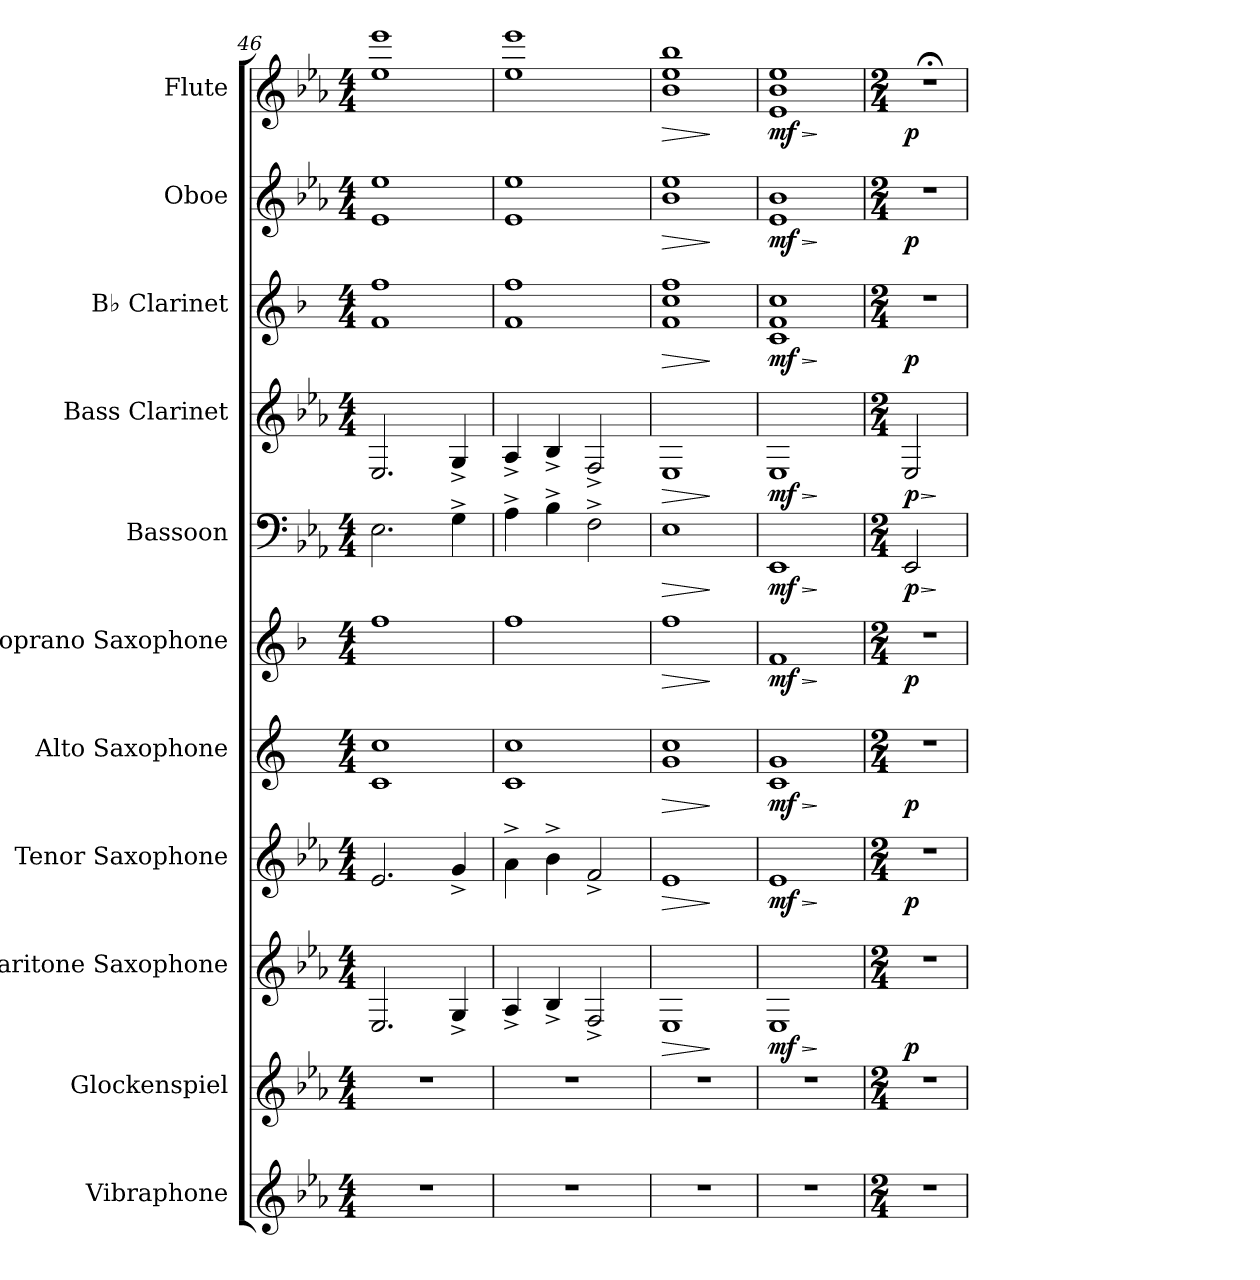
**kern	**kern	**kern	**dynam	**kern	**dynam	**kern	**dynam	**kern	**dynam	**kern	**dynam	**kern	**dynam	**kern	**dynam	**kern	**dynam	**kern	**dynam
*part11	*part10	*part9	*part9	*part8	*part8	*part7	*part7	*part6	*part6	*part5	*part5	*part4	*part4	*part3	*part3	*part2	*part2	*part1	*part1
*staff11	*staff10	*staff9	*staff9	*staff8	*staff8	*staff7	*staff7	*staff6	*staff6	*staff5	*staff5	*staff4	*staff4	*staff3	*staff3	*staff2	*staff2	*staff1	*staff1
*I"Vibraphone	*I"Glockenspiel	*I"Baritone Saxophone	*	*I"Tenor Saxophone	*	*I"Alto Saxophone	*	*I"Soprano Saxophone	*	*I"Bassoon	*	*I"Bass Clarinet	*	*I"B♭ Clarinet	*	*I"Oboe	*	*I"Flute	*
*I'Vib.	*I'Glk.	*I'Bar. Sax.	*	*I'T. Sax.	*	*I'A. Sax.	*	*I'S. Sax.	*	*I'Bsn.	*	*I'B. Cl.	*	*I'B♭ Cl.	*	*I'Ob.	*	*I'Fl.	*
*clefG2	*clefG2	*clefG2	*	*clefG2	*	*clefG2	*	*clefG2	*	*clefF4	*	*clefG2	*	*clefG2	*	*clefG2	*	*clefG2	*
*	*ITrd-14c-24	*ITrd12c21	*	*ITrd8c14	*	*ITrd5c9	*	*ITrd1c2	*	*	*	*ITrd8c14	*	*ITrd1c2	*	*	*	*	*
*k[b-e-a-]	*k[b-e-a-]	*k[b-e-a-]	*	*k[b-e-a-]	*	*k[b-e-a-]	*	*k[b-e-a-]	*	*k[b-e-a-]	*	*k[b-e-a-]	*	*k[b-e-a-]	*	*k[b-e-a-]	*	*k[b-e-a-]	*
*M4/4	*M4/4	*M4/4	*	*M4/4	*	*M4/4	*	*M4/4	*	*M4/4	*	*M4/4	*	*M4/4	*	*M4/4	*	*M4/4	*
=46	=46	=46	=46	=46	=46	=46	=46	=46	=46	=46	=46	=46	=46	=46	=46	=46	=46	=46	=46
1r	1r	2.EE-/	.	2.E-/	.	1E- 1e-	.	1ee-	.	2.E-\	.	2.EE-/	.	1e- 1ee-	.	1e- 1ee-	.	1ee- 1eee-	.
.	.	4GG^/	.	4G^/	.	.	.	.	.	4G^\	.	4GG^/	.	.	.	.	.	.	.
=47	=47	=47	=47	=47	=47	=47	=47	=47	=47	=47	=47	=47	=47	=47	=47	=47	=47	=47	=47
1r	1r	4AA-^/	.	4A-^\	.	1E- 1e-	.	1ee-	.	4A-^\	.	4AA-^/	.	1e- 1ee-	.	1e- 1ee-	.	1ee- 1eee-	.
.	.	4BB-^/	.	4B-^\	.	.	.	.	.	4B-^\	.	4BB-^/	.	.	.	.	.	.	.
.	.	2FF^/	.	2F^/	.	.	.	.	.	2F^\	.	2FF^/	.	.	.	.	.	.	.
!!LO:PB:g=z
=48	=48	=48	=48	=48	=48	=48	=48	=48	=48	=48	=48	=48	=48	=48	=48	=48	=48	=48	=48
!	!	!	!LO:HP:b	!	!LO:HP:b	!	!LO:HP:b	!	!LO:HP:b	!	!LO:HP:b	!	!LO:HP:b	!	!LO:HP:b	!	!LO:HP:b	!	!LO:HP:b
1r	1r	1EE-	>	1E-	>	1B- 1e-	>	1ee-	>	1E-	>	1EE-	>	1e- 1b- 1ee-	>	1b- 1ee-	>	1b- 1ee- 1bb-	>
.	.	.	]	.	]	.	]	.	]	.	]	.	]	.	]	.	]	.	]
=49	=49	=49	=49	=49	=49	=49	=49	=49	=49	=49	=49	=49	=49	=49	=49	=49	=49	=49	=49
!	!	!	!LO:HP:b	!	!LO:HP:b	!	!LO:HP:b	!	!LO:HP:b	!	!LO:HP:b	!	!LO:HP:b	!	!LO:HP:b	!	!LO:HP:b	!	!LO:HP:b
!	!	!	!LO:DY:n=1:b	!	!LO:DY:n=1:b	!	!LO:DY:n=1:b	!	!LO:DY:n=1:b	!	!LO:DY:n=1:b	!	!LO:DY:n=1:b	!	!LO:DY:n=1:b	!	!LO:DY:n=1:b	!	!LO:DY:n=1:b
1r	1r	1EE-	> mf	1E-	> mf	1E- 1B-	> mf	1e-	> mf	1EE-	> mf	1EE-	> mf	1B- 1e- 1b-	> mf	1e- 1b-	> mf	1e- 1b- 1ee-	> mf
.	.	.	]	.	]	.	]	.	]	.	]	.	]	.	]	.	]	.	]
=50	=50	=50	=50	=50	=50	=50	=50	=50	=50	=50	=50	=50	=50	=50	=50	=50	=50	=50	=50
*M2/4	*M2/4	*M2/4	*	*M2/4	*	*M2/4	*	*M2/4	*	*M2/4	*	*M2/4	*	*M2/4	*	*M2/4	*	*M2/4	*
*	*	*	*	*	*	*	*	*	*	*	*	*	*	*	*	*	*	*MM32	*
!	!	!	!LO:DY:b	!	!LO:DY:b	!	!LO:DY:b	!	!LO:DY:b	!	!LO:HP:b	!	!LO:HP:b	!	!	!	!	!	!
!	!	!	!	!	!	!	!	!	!	!	!LO:DY:n=1:b	!	!LO:DY:n=1:b	!	!LO:DY:b	!	!LO:DY:b	!	!LO:DY:b
2r	2r	2r	p	2r	p	2r	p	2r	p	2EE-/	> p	2EE-/	> p	2r	p	2r	p	2r;<	p
.	.	.	.	.	.	.	.	.	.	.	]	.	]	.	.	.	.	.	.
=	=	=	=	=	=	=	=	=	=	=	=	=	=	=	=	=	=	=	=
*-	*-	*-	*-	*-	*-	*-	*-	*-	*-	*-	*-	*-	*-	*-	*-	*-	*-	*-	*-
